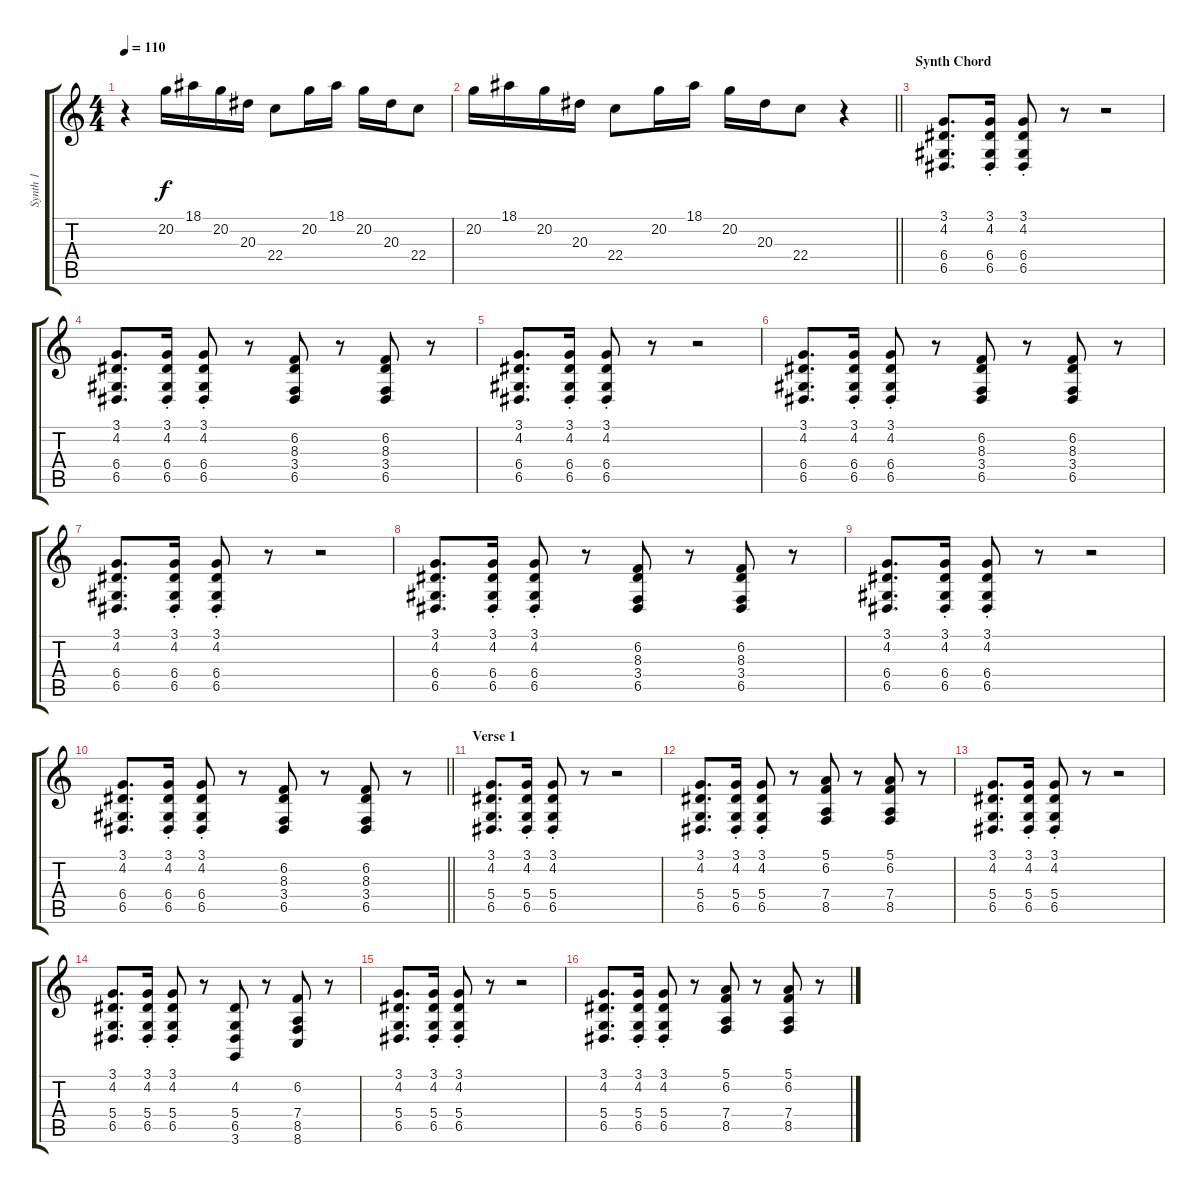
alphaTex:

\track ("Synth 1" "Synth 1") {instrument lead2sawtooth}
\staff {score tabs}
\tuning (E4 B3 G3 D3 A2 E2) {hide}
\ts (4 4)
\tempo 110
\clef g2
\ks c
r.4{dy mf volume 9 balance 10 instrument lead2sawtooth} 20.2.16{dy f} 18.1.16 20.2.16 20.3.16 22.4.8 20.2.16 18.1.16 20.2.16 20.3.16 22.4.8 |
\barLineRight lightlight
20.2.16 18.1.16 20.2.16 20.3.16 22.4.8 20.2.16 18.1.16 20.2.16 20.3.16 22.4.8 r.4 |
\section ("" "Synth Chord")
(3.1 4.2 6.4 6.5).8{d volume 9 balance 12 instrument pad2warm} (3.1{st} 4.2{st} 6.4{st} 6.5{st}).16 (3.1{st} 4.2{st} 6.4{st} 6.5{st}).8 r.8 r.2 |
(3.1 4.2 6.4 6.5).8{d} (3.1{st} 4.2{st} 6.4{st} 6.5{st}).16 (3.1{st} 4.2{st} 6.4{st} 6.5{st}).8 r.8 (6.2 8.3 3.4 6.5).8 r.8 (6.2 8.3 3.4 6.5).8 r.8 |
(3.1 4.2 6.4 6.5).8{d} (3.1{st} 4.2{st} 6.4{st} 6.5{st}).16 (3.1{st} 4.2{st} 6.4{st} 6.5{st}).8 r.8 r.2 |
(3.1 4.2 6.4 6.5).8{d} (3.1{st} 4.2{st} 6.4{st} 6.5{st}).16 (3.1{st} 4.2{st} 6.4{st} 6.5{st}).8 r.8 (6.2 8.3 3.4 6.5).8 r.8 (6.2 8.3 3.4 6.5).8 r.8 |
(3.1 4.2 6.4 6.5).8{d} (3.1{st} 4.2{st} 6.4{st} 6.5{st}).16 (3.1{st} 4.2{st} 6.4{st} 6.5{st}).8 r.8 r.2 |
(3.1 4.2 6.4 6.5).8{d} (3.1{st} 4.2{st} 6.4{st} 6.5{st}).16 (3.1{st} 4.2{st} 6.4{st} 6.5{st}).8 r.8 (6.2 8.3 3.4 6.5).8 r.8 (6.2 8.3 3.4 6.5).8 r.8 |
(3.1 4.2 6.4 6.5).8{d} (3.1{st} 4.2{st} 6.4{st} 6.5{st}).16 (3.1{st} 4.2{st} 6.4{st} 6.5{st}).8 r.8 r.2 |
\barLineRight lightlight
(3.1 4.2 6.4 6.5).8{d} (3.1{st} 4.2{st} 6.4{st} 6.5{st}).16 (3.1{st} 4.2{st} 6.4{st} 6.5{st}).8 r.8 (6.2 8.3 3.4 6.5).8 r.8 (6.2 8.3 3.4 6.5).8 r.8 |
\section ("" "Verse 1")
(3.1 4.2 5.4 6.5).8{d} (3.1{st} 4.2{st} 5.4{st} 6.5{st}).16 (3.1{st} 4.2{st} 5.4{st} 6.5{st}).8 r.8 r.2 |
(3.1 4.2 5.4 6.5).8{d} (3.1{st} 4.2{st} 5.4{st} 6.5{st}).16 (3.1{st} 4.2{st} 5.4{st} 6.5{st}).8 r.8 (5.1 6.2 7.4 8.5).8 r.8 (5.1 6.2 7.4 8.5).8 r.8 |
(3.1 4.2 5.4 6.5).8{d} (3.1{st} 4.2{st} 5.4{st} 6.5{st}).16 (3.1{st} 4.2{st} 5.4{st} 6.5{st}).8 r.8 r.2 |
(3.1 4.2 5.4 6.5).8{d} (3.1{st} 4.2{st} 5.4{st} 6.5{st}).16 (3.1{st} 4.2{st} 5.4{st} 6.5{st}).8 r.8 (4.2 5.4 6.5 3.6).8 r.8 (6.2 7.4 8.5 8.6).8 r.8 |
(3.1 4.2 5.4 6.5).8{d} (3.1{st} 4.2{st} 5.4{st} 6.5{st}).16 (3.1{st} 4.2{st} 5.4{st} 6.5{st}).8 r.8 r.2 |
(3.1 4.2 5.4 6.5).8{d} (3.1{st} 4.2{st} 5.4{st} 6.5{st}).16 (3.1{st} 4.2{st} 5.4{st} 6.5{st}).8 r.8 (5.1 6.2 7.4 8.5).8 r.8 (5.1 6.2 7.4 8.5).8 r.8
